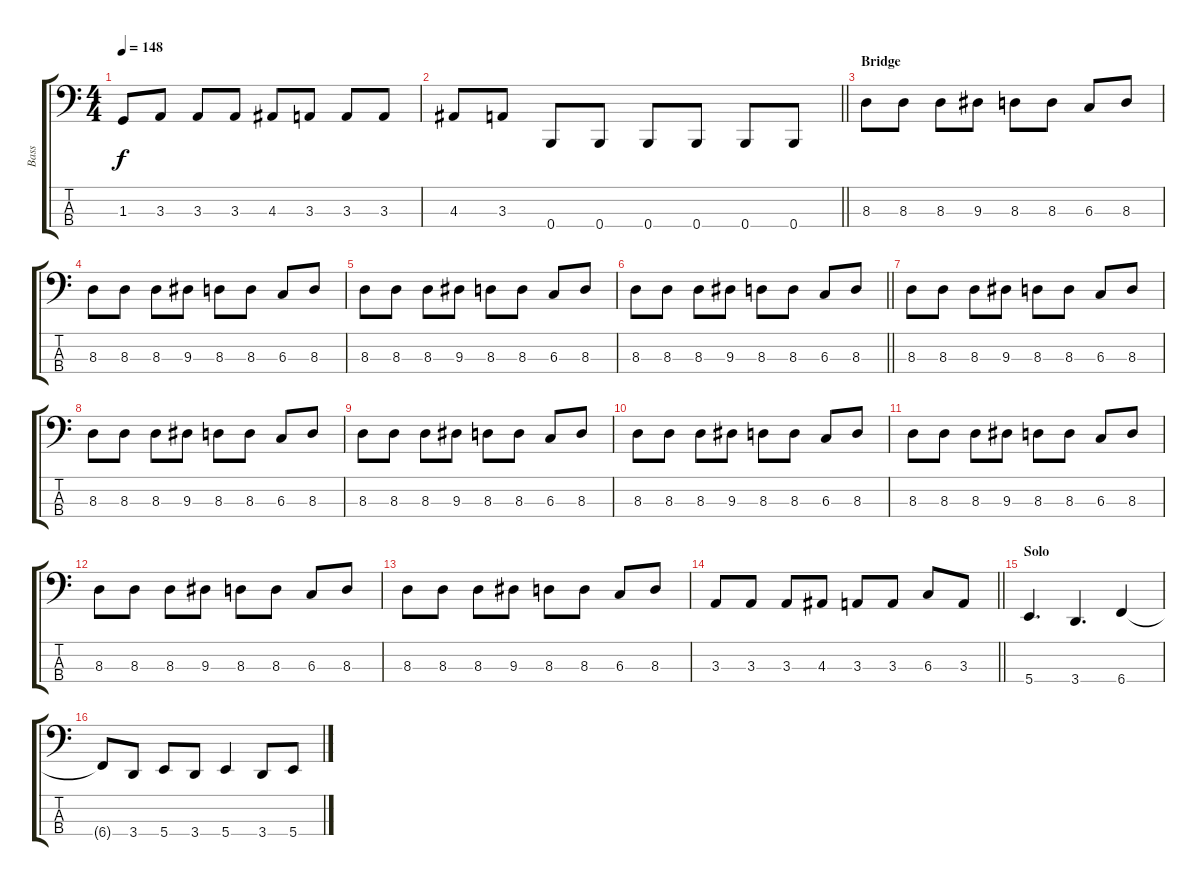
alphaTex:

\track ("Bass" "Bass") {instrument electricbassfinger}
\staff {score tabs}
\tuning (E2 B1 Gb1 B0) {hide}
\ts (4 4)
\tempo 148
\clef f4
\ks c
1.3.8{dy f} 3.3.8 3.3.8 3.3.8 4.3.8 3.3.8 3.3.8 3.3.8 |
\barLineRight lightlight
4.3.8 3.3.8 0.4.8 0.4.8 0.4.8 0.4.8 0.4.8 0.4.8 |
\section ("" "Bridge")
8.3.8 8.3.8 8.3.8 9.3.8 8.3.8 8.3.8 6.3.8 8.3.8 |
8.3.8 8.3.8 8.3.8 9.3.8 8.3.8 8.3.8 6.3.8 8.3.8 |
8.3.8 8.3.8 8.3.8 9.3.8 8.3.8 8.3.8 6.3.8 8.3.8 |
\barLineRight lightlight
8.3.8 8.3.8 8.3.8 9.3.8 8.3.8 8.3.8 6.3.8 8.3.8 |
\section ("" "")
8.3.8 8.3.8 8.3.8 9.3.8 8.3.8 8.3.8 6.3.8 8.3.8 |
8.3.8 8.3.8 8.3.8 9.3.8 8.3.8 8.3.8 6.3.8 8.3.8 |
8.3.8 8.3.8 8.3.8 9.3.8 8.3.8 8.3.8 6.3.8 8.3.8 |
8.3.8 8.3.8 8.3.8 9.3.8 8.3.8 8.3.8 6.3.8 8.3.8 |
8.3.8 8.3.8 8.3.8 9.3.8 8.3.8 8.3.8 6.3.8 8.3.8 |
8.3.8 8.3.8 8.3.8 9.3.8 8.3.8 8.3.8 6.3.8 8.3.8 |
8.3.8 8.3.8 8.3.8 9.3.8 8.3.8 8.3.8 6.3.8 8.3.8 |
\barLineRight lightlight
3.3.8 3.3.8 3.3.8 4.3.8 3.3.8 3.3.8 6.3.8 3.3.8 |
\section ("" "Solo")
5.4.4{d} 3.4.4{d} 6.4.4 |
6.4{t}.8 3.4.8 5.4.8 3.4.8 5.4.4 3.4.8 5.4.8
